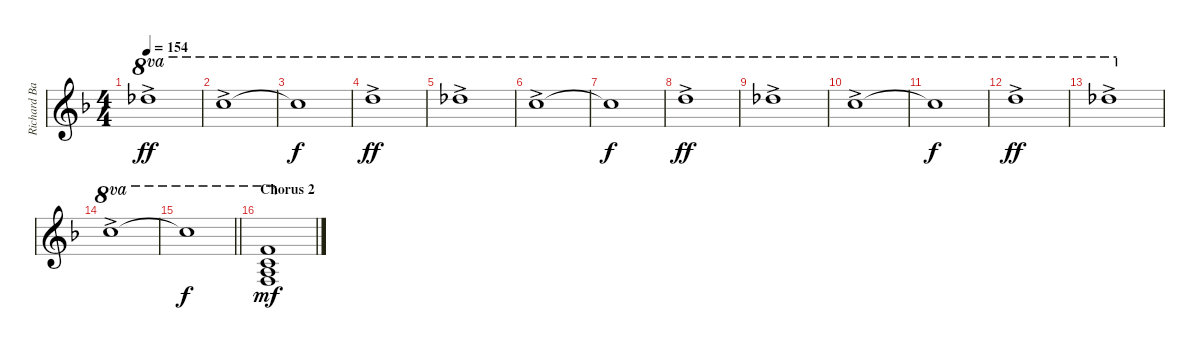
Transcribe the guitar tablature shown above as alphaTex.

\track ("Richard Barbieri Piano/Organ" "Richard Ba") {instrument acousticgrandpiano}
\staff {score}
\tuning (E4 B3 G3 D3 A2 E2) {hide}
\ts (4 4)
\tempo 154
\clef g2
\ks dminor
21.1{ac}.1{ot 8va dy ff} |
20.1{ac}.1{ot 8va} |
20.1{t}.1{ot 8va dy f} |
22.1{ac}.1{ot 8va dy ff} |
21.1{ac}.1{ot 8va} |
20.1{ac}.1{ot 8va} |
20.1{t}.1{ot 8va dy f} |
22.1{ac}.1{ot 8va dy ff} |
21.1{ac}.1{ot 8va} |
20.1{ac}.1{ot 8va} |
20.1{t}.1{ot 8va dy f} |
22.1{ac}.1{ot 8va dy ff} |
21.1{ac}.1{ot 8va} |
20.1{ac}.1{ot 8va} |
\barLineRight lightlight
20.1{t}.1{ot 8va dy f} |
\section ("" "Chorus 2")
(13.1 13.2 14.3 15.4).1{ot 8va dy mf instrument rockorgan}
